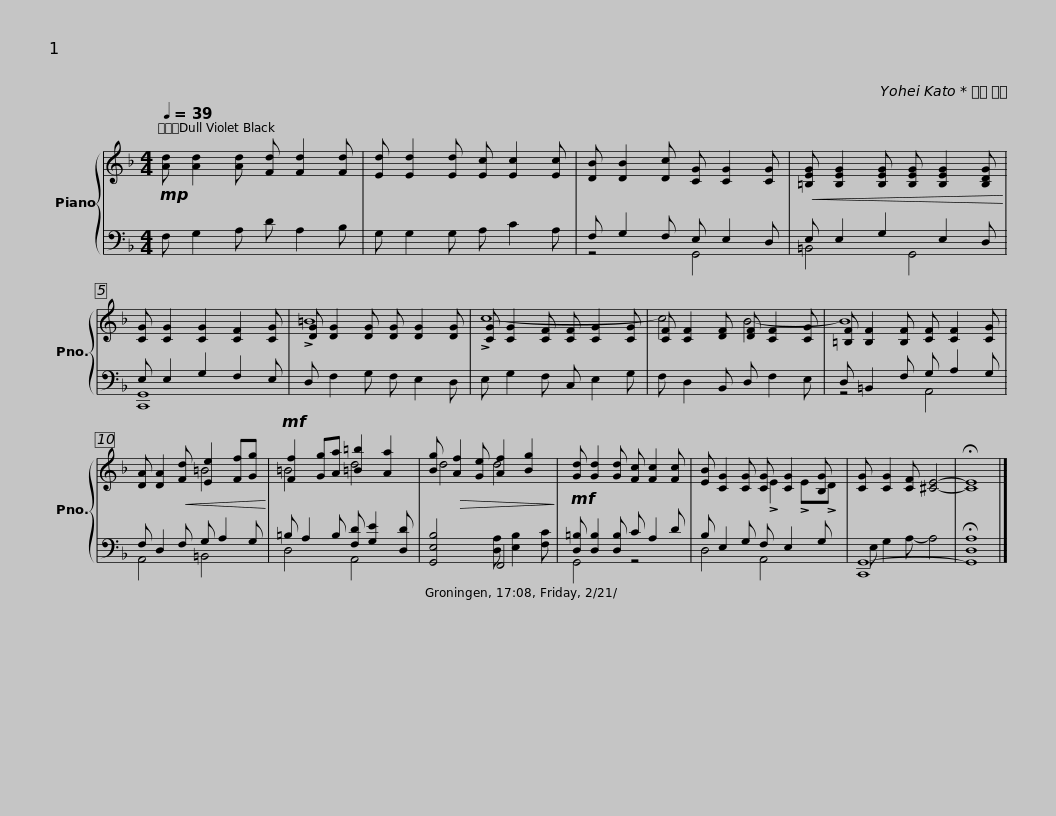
X:1
%%score { ( 1 4 ) | ( 2 3 ) }
L:1/8
Q:1/4=39
M:4/4
I:linebreak $
K:F
V:1 treble
V:4 treble
V:2 bass
V:3 bass
V:1
!mp! [Ad] [Ad]2 [Ad] [Fd] [Fd]2 [Fd] | [Ed] [Ed]2 [Ed] [Ec] [Ec]2 [Ec] | [DB] [DB]2 [Dc] [CG] [CG]2 [CG] |!<(! [=B,EG] [B,EG]2 [B,EG] [B,EG] [B,EG]2 [B,DG]!<)! |$ [CG] [CG]2 [CG]2 [CF]2 [CG] | %5
 [DG] [DG]2 [DG] [DG] [DG]2 [DG] | [CG] [CG]2 [CF] [CF] [CG]2 [CG] | [CF] [CF]2 [DF] [DF] [CF]2 [CG] |$ [=B,F] [B,F]2 [B,F] [CF] [CF]2 [CG] | [DA] [DA]2!<(! [Fd] [Ee]2 [Ff][Gg]!<)! | %10
!mf! [Ff]2 [Gg][Aa] [=B=b]2 [Aa]2 |$ [Bg]!>(! [Af]2 [Ge] [Af]2 [Bg]2!>)! | [Gd] [Gd]2 [Gd] [Fc] [Fc]2 [Fc] | [EB] [CG]2 [CG] [CG] [CG]2 [B,G] | [CG] [CG]2 [CF] [^CE]4- | %15
 !fermata![CE]8 |] %16
V:2
 F, G,2 A, D A,2 B, | G, G,2 G, A, C2 A, | F, G,2 F, E, E,2 D, | E, E,2 G,2 E,2 D, |$ E, E,2 G,2 F,2 E, | %5
 D, F,2 G, F, E,2 D, | E, G,2 F, C, E,2 G, | F, D,2 B,, D, F,2 E, |$ D, =B,,2 F, G, A,2 G, | F, D,2 F, G, A,2 G, | %10
 =B, A,2 B, [F,D] [G,E]2 [D,D] |$ [G,,E,B,]4 F,,4 |!mf! [D,=B,] [D,B,]2 [D,B,] C A,2 D | B, E,2 G, F, E,2 G, | [C,,G,,-]8 | %15
 !fermata![G,,D,A,]8 |] %16
V:3
 x8 | x8 | z4 G,,4 | =B,,4 G,,4 |$ [C,,G,,]8 | %5
 x8 | x8 | x8 |$ z4 A,,4 | A,,4 =B,,4 | %10
 D,4 A,,4 |$ x4 [D,A,] [E,B,]2 [F,C] | G,,4 z4 | D,4 A,,4 | E, G,2 A,- A,4- | %15
 x8 |] %16
V:4
 x8 | x8 | x8 | x8 |$ x8 | %5
 !>!=B8 | !>!c8- | c4 B4- |$ B8 | x4 =B4 | %10
 =B4 d4 |$ d4 d4 | x8 | x4 !>!E2 !>!E!>!D | x8 | %15
 x8 |] %16
